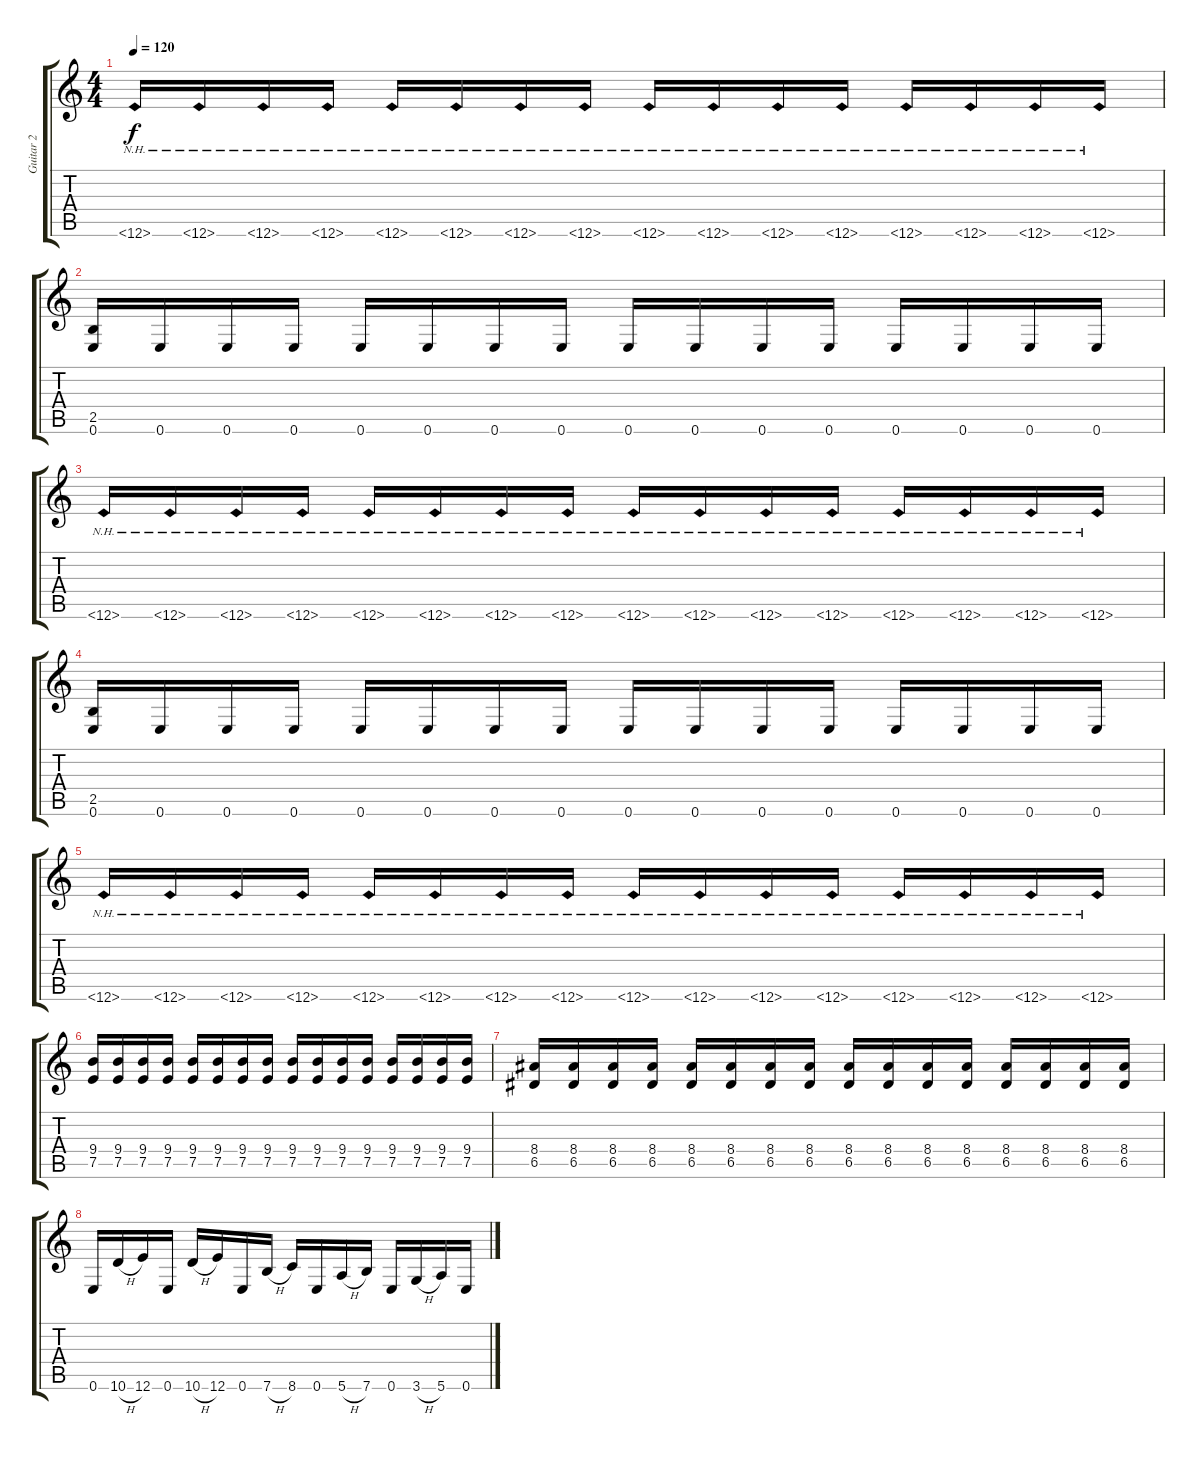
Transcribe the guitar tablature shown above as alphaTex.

\track ("Guitar 2" "Guitar 2") {instrument distortionguitar}
\staff {score tabs}
\tuning (E4 B3 G3 D3 A2 E2) {hide}
\ts (4 4)
\tempo 120
\clef g2
\ks c
12.6{nh}.16{dy f} 12.6{nh}.16 12.6{nh}.16 12.6{nh}.16 12.6{nh}.16 12.6{nh}.16 12.6{nh}.16 12.6{nh}.16 12.6{nh}.16 12.6{nh}.16 12.6{nh}.16 12.6{nh}.16 12.6{nh}.16 12.6{nh}.16 12.6{nh}.16 12.6{nh}.16 |
(2.5 0.6).16 0.6.16 0.6.16 0.6.16 0.6.16 0.6.16 0.6.16 0.6.16 0.6.16 0.6.16 0.6.16 0.6.16 0.6.16 0.6.16 0.6.16 0.6.16 |
12.6{nh}.16 12.6{nh}.16 12.6{nh}.16 12.6{nh}.16 12.6{nh}.16 12.6{nh}.16 12.6{nh}.16 12.6{nh}.16 12.6{nh}.16 12.6{nh}.16 12.6{nh}.16 12.6{nh}.16 12.6{nh}.16 12.6{nh}.16 12.6{nh}.16 12.6{nh}.16 |
(2.5 0.6).16 0.6.16 0.6.16 0.6.16 0.6.16 0.6.16 0.6.16 0.6.16 0.6.16 0.6.16 0.6.16 0.6.16 0.6.16 0.6.16 0.6.16 0.6.16 |
12.6{nh}.16 12.6{nh}.16 12.6{nh}.16 12.6{nh}.16 12.6{nh}.16 12.6{nh}.16 12.6{nh}.16 12.6{nh}.16 12.6{nh}.16 12.6{nh}.16 12.6{nh}.16 12.6{nh}.16 12.6{nh}.16 12.6{nh}.16 12.6{nh}.16 12.6{nh}.16 |
(9.4 7.5).16 (9.4 7.5).16 (9.4 7.5).16 (9.4 7.5).16 (9.4 7.5).16 (9.4 7.5).16 (9.4 7.5).16 (9.4 7.5).16 (9.4 7.5).16 (9.4 7.5).16 (9.4 7.5).16 (9.4 7.5).16 (9.4 7.5).16 (9.4 7.5).16 (9.4 7.5).16 (9.4 7.5).16 |
(8.4 6.5).16 (8.4 6.5).16 (8.4 6.5).16 (8.4 6.5).16 (8.4 6.5).16 (8.4 6.5).16 (8.4 6.5).16 (8.4 6.5).16 (8.4 6.5).16 (8.4 6.5).16 (8.4 6.5).16 (8.4 6.5).16 (8.4 6.5).16 (8.4 6.5).16 (8.4 6.5).16 (8.4 6.5).16 |
0.6.16 10.6{h}.16 12.6.16 0.6.16 10.6{h}.16 12.6.16 0.6.16 7.6{h}.16 8.6.16 0.6.16 5.6{h}.16 7.6.16 0.6.16 3.6{h}.16 5.6.16 0.6.16
